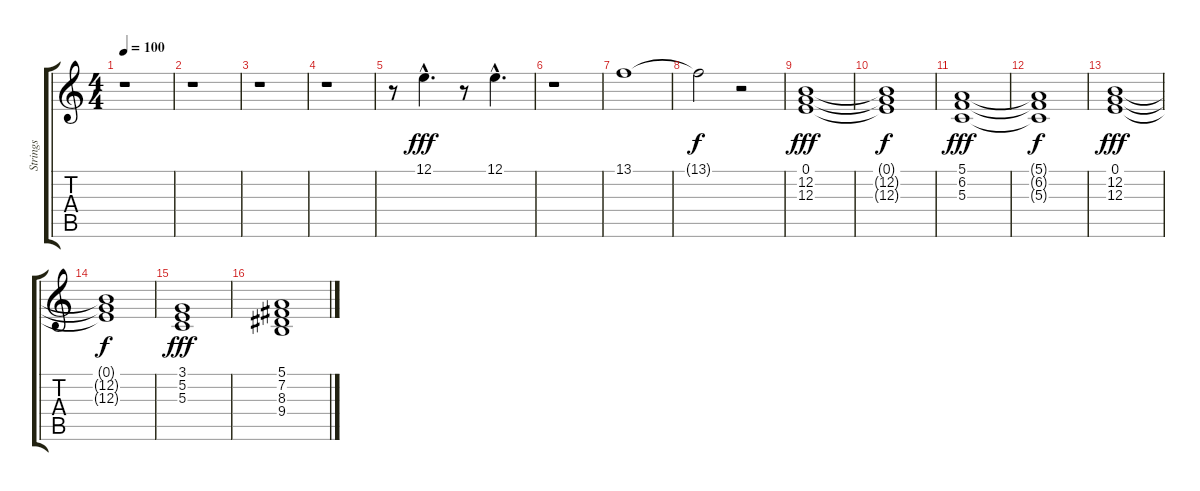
\track ("Strings" "Strings") {instrument stringensemble2}
\staff {score tabs}
\tuning (E4 B3 G3 D3 A2 E2) {hide}
\ts (4 4)
\tempo 100
\clef g2
\ks c
r.1{dy fff instrument stringensemble2} |
r.1 |
r.1 |
r.1 |
r.8 12.1{hac}.4{d} r.8 12.1{hac}.4{d} |
r.1 |
13.1.1 |
13.1{t}.2{dy f} r.2 |
(0.1 12.2 12.3).1{dy fff} |
(0.1{t} 12.2{t} 12.3{t}).1{dy f} |
(5.1 6.2 5.3).1{dy fff} |
(5.1{t} 6.2{t} 5.3{t}).1{dy f} |
(0.1 12.2 12.3).1{dy fff} |
(0.1{t} 12.2{t} 12.3{t}).1{dy f} |
(3.1 5.2 5.3).1{dy fff} |
(5.1 7.2 8.3 9.4).1
